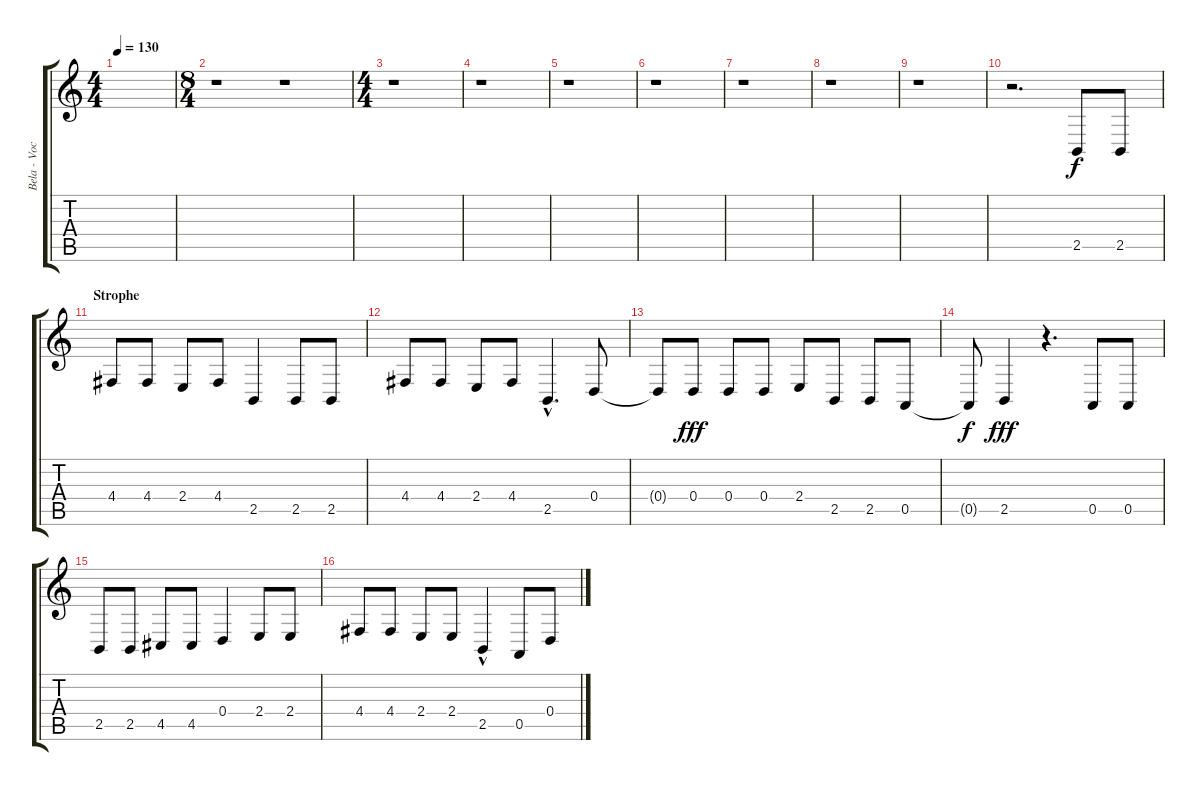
\track ("Bela - Vocals" "Bela - Voc") {instrument tenorsax}
\staff {score tabs}
\tuning (E4 B3 G3 D3 A2 E2) {hide}
\ts (4 4)
\tempo 130
\clef g2
\ks c
|
\ts (8 4)
r.1 r.1 |
\ts (4 4)
r.1 |
r.1 |
r.1 |
r.1 |
r.1 |
r.1 |
r.1 |
r.2{d} 2.5.8 2.5.8 |
\section ("" "Strophe")
4.4.8 4.4.8 2.4.8 4.4.8 2.5.4 2.5.8 2.5.8 |
4.4.8 4.4.8 2.4.8 4.4.8 2.5{hac}.4{d} 0.4.8 |
0.4{t}.8{dy f} 0.4.8{dy fff} 0.4.8 0.4.8 2.4.8 2.5.8 2.5.8 0.5.8 |
0.5{t}.8{dy f} 2.5.4{dy fff} r.4{d} 0.5.8 0.5.8 |
2.5.8 2.5.8 4.5.8 4.5.8 0.4.4 2.4.8 2.4.8 |
4.4.8 4.4.8 2.4.8 2.4.8 2.5{hac}.4 0.5.8 0.4.8
